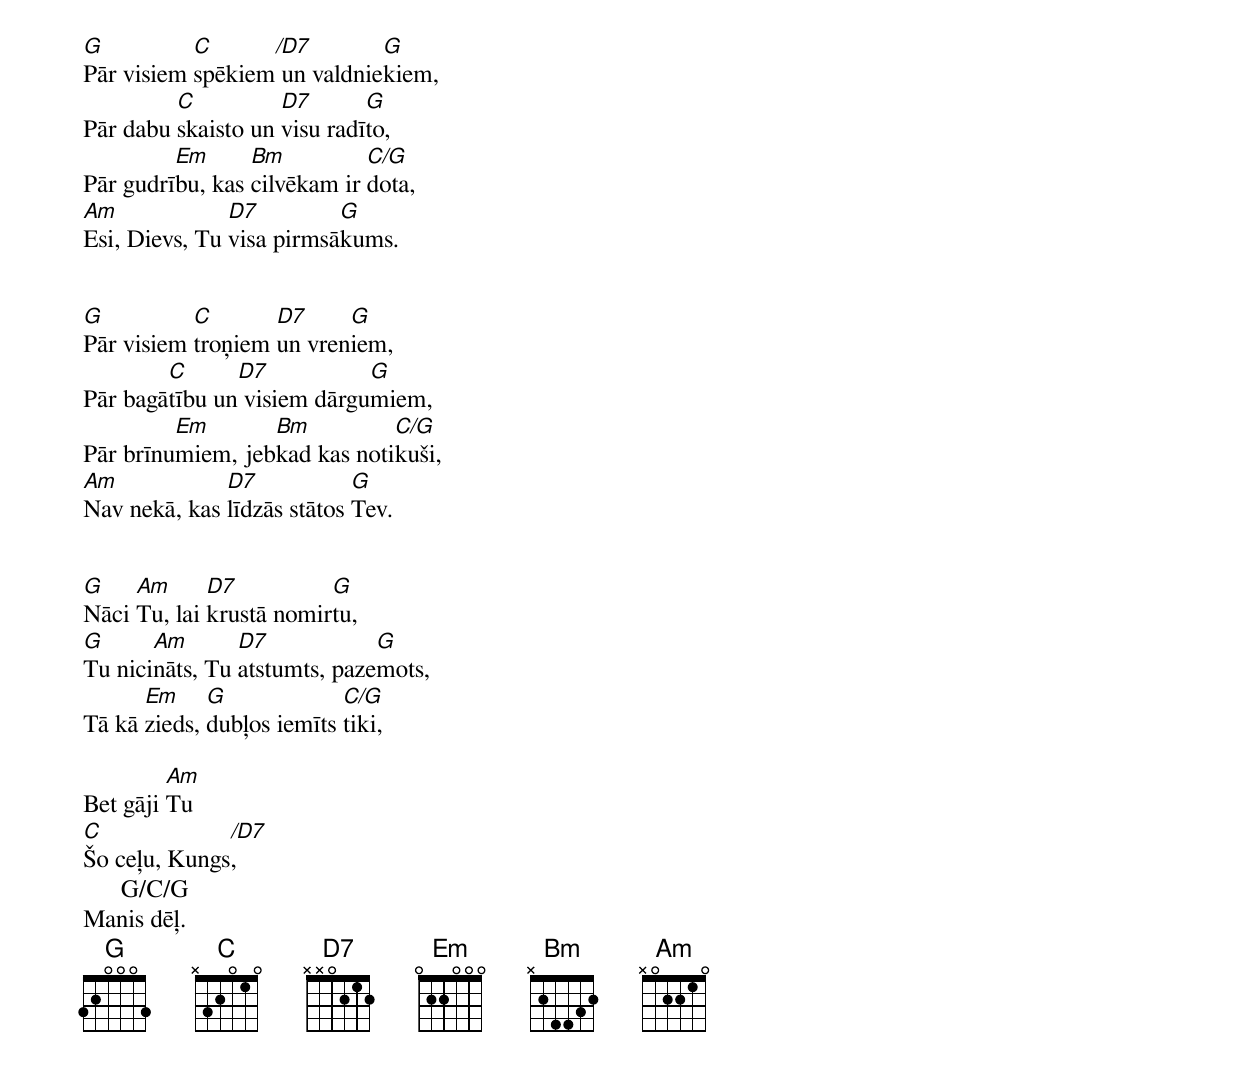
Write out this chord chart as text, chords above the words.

G          C      /D7        G
Pār visiem spēkiem un valdniekiem,
         C          D7       G
Pār dabu skaisto un visu radīto,
         Em      Bm          C/G
Pār gudrību, kas cilvēkam ir dota,
Am             D7         G
Esi, Dievs, Tu visa pirmsākums.


G          C       D7     G
Pār visiem troņiem un vreniem,
        C      D7           G
Pār bagātību un visiem dārgumiem,
         Em       Bm          C/G
Pār brīnumiem, jebkad kas notikuši,
Am            D7            G
Nav nekā, kas līdzās stātos Tev.


G    Am      D7          G
Nāci Tu, lai krustā nomirtu,
G      Am       D7            G
Tu nicināts, Tu atstumts, pazemots,
      Em     G             C/G
Tā kā zieds, dubļos iemīts tiki,

         Am
Bet gāji Tu
C             /D7
Šo ceļu, Kungs,
      G/C/G
Manis dēļ.
